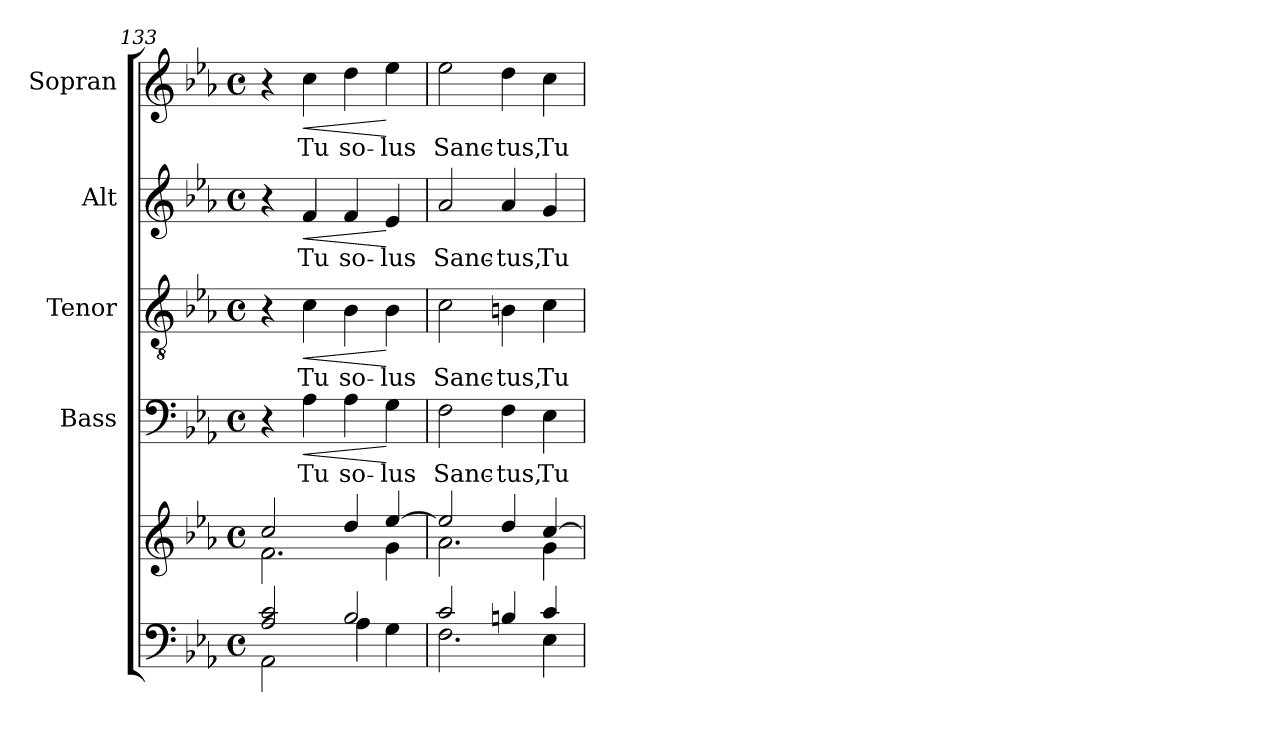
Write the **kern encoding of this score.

**kern	**kern	**kern	**text	**dynam	**kern	**text	**dynam	**kern	**text	**dynam	**kern	**text	**dynam
*part5	*part5	*part4	*part4	*part4	*part3	*part3	*part3	*part2	*part2	*part2	*part1	*part1	*part1
*staff6	*staff5	*staff4	*staff4	*staff4	*staff3	*staff3	*staff3	*staff2	*staff2	*staff2	*staff1	*staff1	*staff1
*	*	*I"Bass	*	*	*I"Tenor	*	*	*I"Alt	*	*	*I"Sopran	*	*
*	*	*I'B.	*	*	*I'T.	*	*	*I'A.	*	*	*I'S.	*	*
*clefF4	*clefG2	*clefF4	*	*	*clefGv2	*	*	*clefG2	*	*	*clefG2	*	*
*k[b-e-a-]	*k[b-e-a-]	*k[b-e-a-]	*	*	*k[b-e-a-]	*	*	*k[b-e-a-]	*	*	*k[b-e-a-]	*	*
*E-:	*E-:	*E-:	*	*	*E-:	*	*	*E-:	*	*	*E-:	*	*
*M4/4	*M4/4	*M4/4	*	*	*M4/4	*	*	*M4/4	*	*	*M4/4	*	*
*met(c)	*met(c)	*met(c)	*	*	*met(c)	*	*	*met(c)	*	*	*met(c)	*	*
=133	=133	=133	=133	=133	=133	=133	=133	=133	=133	=133	=133	=133	=133
*^	*^	*	*	*	*	*	*	*	*	*	*	*	*
2A-/ 2c/	2AA-\	2cc/	2.f\	4r	.	.	4r	.	.	4r	.	.	4r	.	.
!	!	!	!	!	!LO:LY:b	!LO:HP:b	!	!LO:LY:b	!LO:HP:b	!	!LO:LY:b	!LO:HP:b	!	!LO:LY:b	!LO:HP:b
.	.	.	.	4A-\	Tu	<	4c\	Tu	<	4f/	Tu	<	4cc\	Tu	<
!	!	!	!	!	!LO:LY:b	!	!	!LO:LY:b	!	!	!LO:LY:b	!	!	!LO:LY:b	!
2B-/	4A-\	4dd/	.	4A-\	so-	.	4B-\	so-	.	4f/	so-	.	4dd\	so-	.
!	!	!	!	!	!LO:LY:b	!	!	!LO:LY:b	!	!	!LO:LY:b	!	!	!LO:LY:b	!
.	4G\	[>4ee-/	4g\	4G\	-lus	[	4B-\	-lus	[	4e-/	-lus	[	4ee-\	-lus	[
=134	=134	=134	=134	=134	=134	=134	=134	=134	=134	=134	=134	=134	=134	=134	=134
!	!	!	!	!	!LO:LY:b	!	!	!LO:LY:b	!	!	!LO:LY:b	!	!	!LO:LY:b	!
2c/	2.F\	2ee-/]	2.a-\	2F\	Sanc-	.	2c\	Sanc-	.	2a-/	Sanc-	.	2ee-\	Sanc-	.
!	!	!	!	!	!LO:LY:b	!	!	!LO:LY:b	!	!	!LO:LY:b	!	!	!LO:LY:b	!
4Bn/	.	4dd/	.	4F\	-tus,	.	4Bn\	-tus,	.	4a-/	-tus,	.	4dd\	-tus,	.
!	!	!	!	!	!LO:LY:b	!	!	!LO:LY:b	!	!	!LO:LY:b	!	!	!LO:LY:b	!
4c/	4E-\	[>4cc/	4g\	4E-\	Tu	.	4c\	Tu	.	4g/	Tu	.	4cc\	Tu	.
*v	*v	*	*	*	*	*	*	*	*	*	*	*	*	*	*
*	*v	*v	*	*	*	*	*	*	*	*	*	*	*	*
=	=	=	=	=	=	=	=	=	=	=	=	=	=
*-	*-	*-	*-	*-	*-	*-	*-	*-	*-	*-	*-	*-	*-
